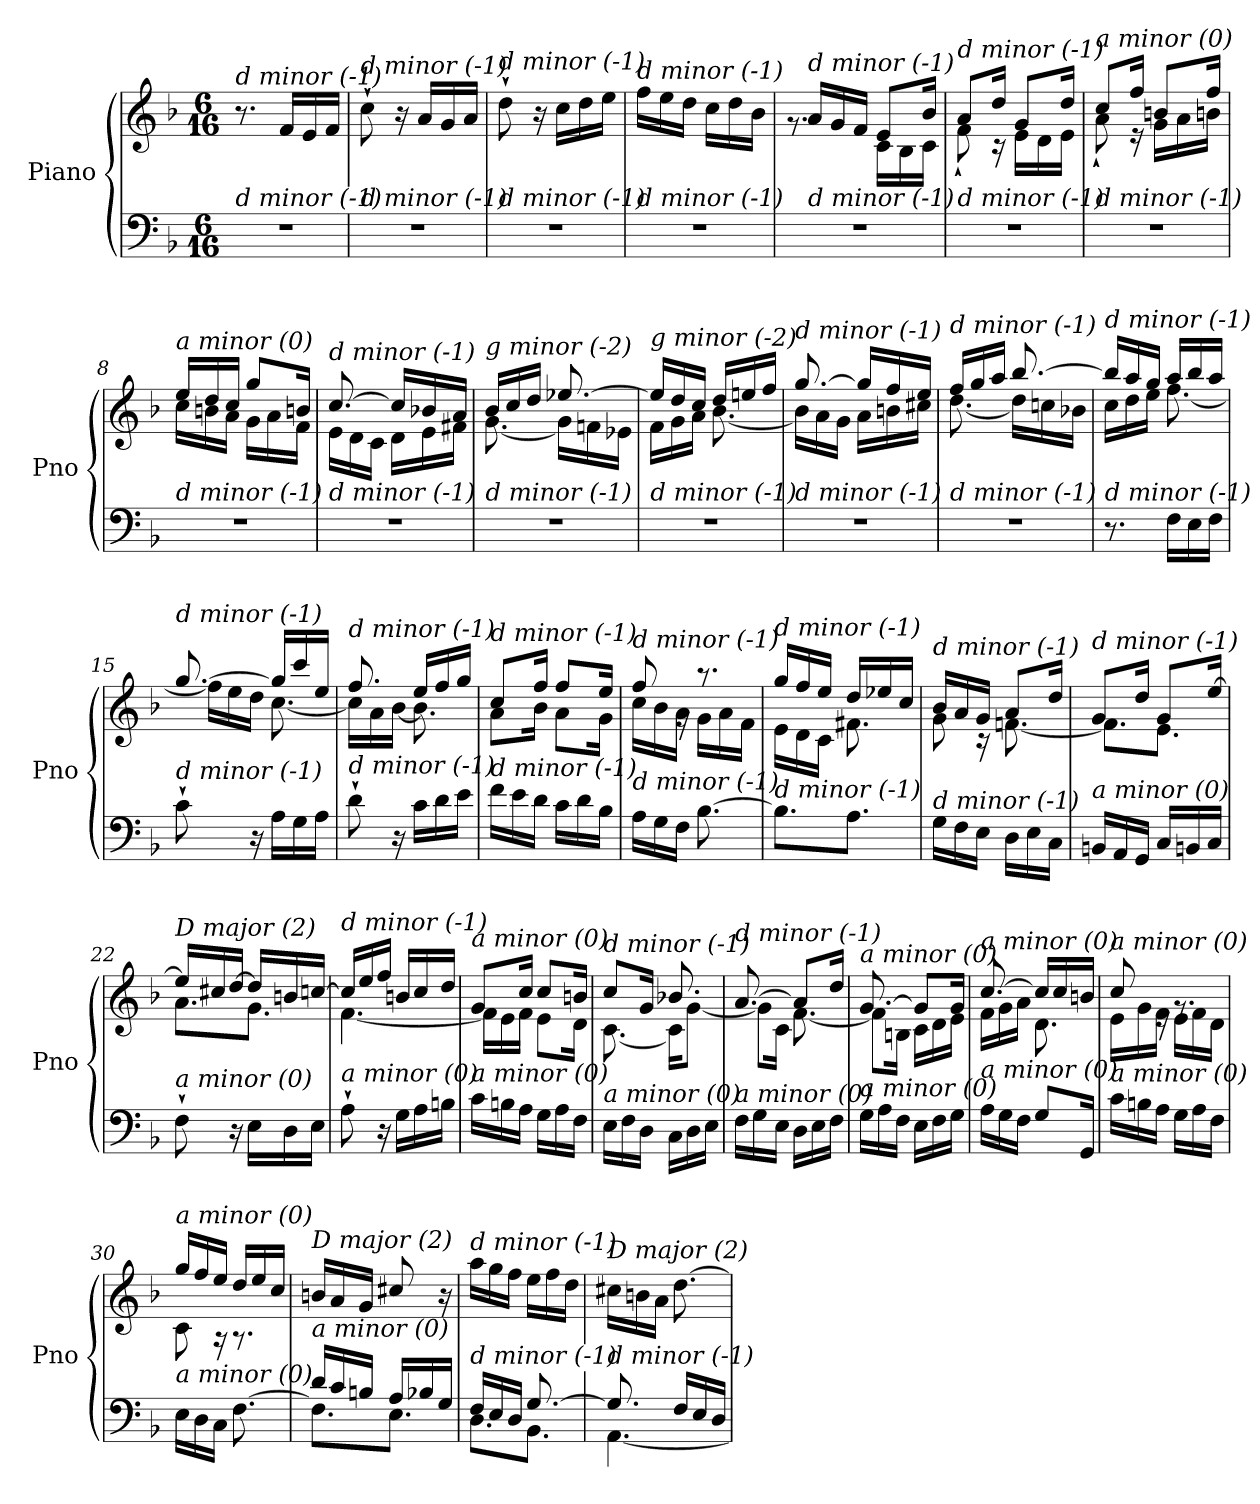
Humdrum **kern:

**kern	**kern
*part1	*part1
*staff2	*staff1
*I"Piano	*
*I'Pno	*
*clefF4	*clefG2
*k[b-]	*k[b-]
*M6/16	*M6/16
=1	=1
!	!LO:TX:i:t=d minor (-1)
!LO:TX:i:t=d minor (-1)	!
4.r	8.r
.	16f/LL
.	16e/
.	16f/JJ
=2	=2
!	!LO:TX:i:t=d minor (-1)
!LO:TX:i:t=d minor (-1)	!
4.r	8cc`\
.	16r
.	16a/LL
.	16g/
.	16a/JJ
=3	=3
!	!LO:TX:i:t=d minor (-1)
!LO:TX:i:t=d minor (-1)	!
4.r	8dd`\
.	16r
.	16cc\LL
.	16dd\
.	16ee\JJ
=4	=4
!	!LO:TX:i:t=d minor (-1)
!LO:TX:i:t=d minor (-1)	!
4.r	16ff\LL
.	16ee\
.	16dd\JJ
.	16cc\LL
.	16dd\
.	16b-\JJ
=5	=5
*	*^
!	!LO:TX:i:t=d minor (-1)	!
!LO:TX:i:t=d minor (-1)	!	!
4.r	16a/LL	8.rg
.	16g/	.
.	16f/JJ	.
.	8e/L	16c\LL
.	.	16B-\
.	16b-/Jk	16c\JJ
=6	=6	=6
!	!LO:TX:i:t=d minor (-1)	!
!LO:TX:i:t=d minor (-1)	!	!
4.r	8a/L	8f`\
.	16dd/Jk	16r
.	8g/L	16e\LL
.	.	16d\
.	16dd/Jk	16e\JJ
=7	=7	=7
!	!LO:TX:i:t=a minor (0)	!
!LO:TX:i:t=d minor (-1)	!	!
4.r	8cc/L	8a`\
.	16ff/Jk	16r
.	8bn/L	16g\LL
.	.	16a\
.	16ff/Jk	16bn\JJ
!!LO:LB:g=z	!!
=8	=8	=8
!	!LO:TX:i:t=a minor (0)	!
!LO:TX:i:t=d minor (-1)	!	!
4.r	16ee/LL	16cc\LL
.	16dd/	16bn\
.	16cc/JJ	16a\JJ
.	8gg/L	16g\LL
.	.	16a\
.	16bn/Jk	16f\JJ
=9	=9	=9
!	!LO:TX:i:t=d minor (-1)	!
!LO:TX:i:t=d minor (-1)	!	!
4.r	[8.cc/	16e\LL
.	.	16d\
.	.	16c\JJ
.	16cc/LL]	16d\LL
.	16b-X/	16e\
.	16a/JJ	16f#X\JJ
=10	=10	=10
!	!LO:TX:i:t=g minor (-2)	!
!LO:TX:i:t=d minor (-1)	!	!
4.r	16b-/LL	[8.g\
.	16cc/	.
.	16dd/JJ	.
.	[8.ee-X/	16g\LL]
.	.	16fn\
.	.	16e-X\JJ
=11	=11	=11
!	!LO:TX:i:t=g minor (-2)	!
!LO:TX:i:t=d minor (-1)	!	!
4.r	16ee-/LL]	16f\LL
.	16dd/	16g\
.	16cc/JJ	16a\JJ
.	16dd/LL	[8.b-\
.	16een/	.
.	16ff/JJ	.
=12	=12	=12
!	!LO:TX:i:t=d minor (-1)	!
!LO:TX:i:t=d minor (-1)	!	!
4.r	[8.gg/	16b-\LL]
.	.	16a\
.	.	16g\JJ
.	16gg/LL]	16a\LL
.	16ff/	16bn\
.	16ee/JJ	16cc#X\JJ
=13	=13	=13
!	!LO:TX:i:t=d minor (-1)	!
!LO:TX:i:t=d minor (-1)	!	!
4.r	16ff/LL	[8.dd\
.	16gg/	.
.	16aa/JJ	.
.	[8.bb-/	16dd\LL]
.	.	16ccn\
.	.	16b-X\JJ
!!LO:LB:g=z	!!
=14	=14	=14
!	!LO:TX:i:t=d minor (-1)	!
!LO:TX:i:t=d minor (-1)	!	!
8.r	16bb-/LL]	16cc\LL
.	16aa/	16dd\
.	16gg/JJ	16ee\JJ
16F\LL	16aa/LL	[8.ff\
16E\	16bb-/	.
16F\JJ	16aa/JJ	.
=15	=15	=15
!	!LO:TX:i:t=d minor (-1)	!
!LO:TX:i:t=d minor (-1)	!	!
8c`\	[8.gg/	16ff\LL]
.	.	16ee\
16r	.	16dd\JJ
16A\LL	16gg/LL]	[8.cc\
16G\	16ccc/	.
16A\JJ	16ee/JJ	.
=16	=16	=16
!	!LO:TX:i:t=d minor (-1)	!
!LO:TX:i:t=d minor (-1)	!	!
8d`\	8.ff/	16cc\LL]
.	.	16a\
16r	.	[16b-\JJ
16c\LL	16ee/LL	8.b-\]
16d\	16ff/	.
16e\JJ	16gg/JJ	.
=17	=17	=17
!	!LO:TX:i:t=d minor (-1)	!
!LO:TX:i:t=d minor (-1)	!	!
16f\LL	8cc/L	8a\L
16e\	.	.
16d\JJ	16ff/Jk	16b-\Jk
16c\LL	8ff/L	8a\L
16d\	.	.
16B-\JJ	16ee/Jk	16g\Jk
=18	=18	=18
!	!LO:TX:i:t=d minor (-1)	!
!LO:TX:i:t=d minor (-1)	!	!
16A\LL	8ff/	16cc\LL
16G\	.	16b-\
16F\JJ	16rg	16a\JJ
[8.B-\	8.r	16g\LL
.	.	16a\
.	.	16f\JJ
=19	=19	=19
!	!LO:TX:i:t=d minor (-1)	!
!LO:TX:i:t=d minor (-1)	!	!
8.B-\L]	16gg/LL	16e\LL
.	16ff/	16d\
.	16ee/JJ	16c\JJ
8.A\J	16dd/LL	8.f#X\
.	16ee-X/	.
.	16cc/JJ	.
!!LO:LB:g=z	!!
=20	=20	=20
!	!LO:TX:i:t=d minor (-1)	!
!LO:TX:i:t=d minor (-1)	!	!
16G\LL	16b-/LL	8g\
16F\	16a/	.
16E\JJ	16g/JJ	16r
16D\LL	8a/L	[8.fn\
16E\	.	.
16C\JJ	16dd/Jk	.
=21	=21	=21
!	!LO:TX:i:t=d minor (-1)	!
!LO:TX:i:t=a minor (0)	!	!
16BBn/LL	8g/L	8.f\L]
16AA/	.	.
16GG/JJ	16dd/Jk	.
16C/LL	8g/L	8.e\J
16BBn/	.	.
16C/JJ	[16ee/Jk	.
=22	=22	=22
!	!LO:TX:i:t=D major (2)	!
!LO:TX:i:t=a minor (0)	!	!
8F`\	16ee/LL]	8.a\L
.	16cc#X/	.
16r	[16dd/JJ	.
16E\LL	16dd/LL]	8.g\J
16D\	16bn/	.
16E\JJ	[16ccn/JJ	.
=23	=23	=23
!	!LO:TX:i:t=d minor (-1)	!
!LO:TX:i:t=a minor (0)	!	!
8A`\	16cc/LL]	[4.f\
.	16ee/	.
16r	16ff/JJ	.
16G\LL	16bn/LL	.
16A\	16cc/	.
16Bn\JJ	16dd/JJ	.
=24	=24	=24
!	!LO:TX:i:t=a minor (0)	!
!LO:TX:i:t=a minor (0)	!	!
16c\LL	8g/L	16f\LL]
16Bn\	.	16e\
16A\JJ	16cc/Jk	16f\JJ
16G\LL	8cc/L	8e\L
16A\	.	.
16F\JJ	16bn/Jk	16d\Jk
=25	=25	=25
!	!LO:TX:i:t=d minor (-1)	!
!LO:TX:i:t=a minor (0)	!	!
16E\LL	8cc/L	[8.c\
16F\	.	.
16D\JJ	16g/Jk	.
16C\LL	8.b-X/	16c\KL]
16D\	.	[8g\J
16E\JJ	.	.
!!LO:LB:g=z	!!
=26	=26	=26
!	!LO:TX:i:t=d minor (-1)	!
!LO:TX:i:t=a minor (0)	!	!
16F\LL	[8.a/	8g\L]
16G\	.	.
16E\JJ	.	16c\Jk
16D\LL	8a/L]	[8.f\
16E\	.	.
16F\JJ	16dd/Jk	.
=27	=27	=27
!	!LO:TX:i:t=a minor (0)	!
!LO:TX:i:t=a minor (0)	!	!
16G\LL	[8.g/	8f\L]
16A\	.	.
16F\JJ	.	16Bn\Jk
16E\LL	8g/L]	16c\LL
16F\	.	16d\
16G\JJ	16g/Jk	16e\JJ
=28	=28	=28
!	!LO:TX:i:t=a minor (0)	!
!LO:TX:i:t=a minor (0)	!	!
16A\LL	[8.cc/	16f\LL
16G\	.	16g\
16F\JJ	.	16a\JJ
8G\L	16cc/LL]	8.d\
.	16cc/	.
16GG/Jk	16bn/JJ	.
=29	=29	=29
!	!LO:TX:i:t=a minor (0)	!
!LO:TX:i:t=a minor (0)	!	!
16c\LL	8cc/	16e\LL
16Bn\	.	16g\
16A\JJ	16re	16f\JJ
16G\LL	8.rg	16e\LL
16A\	.	16f\
16F\JJ	.	16d\JJ
=30	=30	=30
!	!LO:TX:i:t=a minor (0)	!
!LO:TX:i:t=a minor (0)	!	!
16E\LL	16gg/LL	8c\
16D\	16ff/	.
16C\JJ	16ee/JJ	16r
[8.F\	16dd/LL	8.r
.	16ee/	.
.	16cc/JJ	.
*	*v	*v
=31	=31
*^	*
!	!	!LO:TX:i:t=D major (2)
!LO:TX:i:t=a minor (0)	!	!
16d/LL	8.F\L]	16bn/LL
16c/	.	16a/
16Bn/JJ	.	16g/JJ
16A/LL	8.E\J	8cc#X/
16B-X/	.	.
16G/JJ	.	16r
!!LO:PB:g=z
=32	=32	=32
!	!	!LO:TX:i:t=d minor (-1)
!LO:TX:i:t=d minor (-1)	!	!
16F/LL	8.D\L	16aa\LL
16E/	.	16gg\
16D/JJ	.	16ff\JJ
[8.G/	8.BB-\J	16ee\LL
.	.	16ff\
.	.	16dd\JJ
=33	=33	=33
!	!	!LO:TX:i:t=D major (2)
!LO:TX:i:t=d minor (-1)	!	!
8.G/]	[4.AA\	16cc#X\LL
.	.	16bn\
.	.	16a\JJ
16F/LL	.	[8.dd\
16E/	.	.
16D/JJ	.	.
*v	*v	*
=	=
*-	*-
